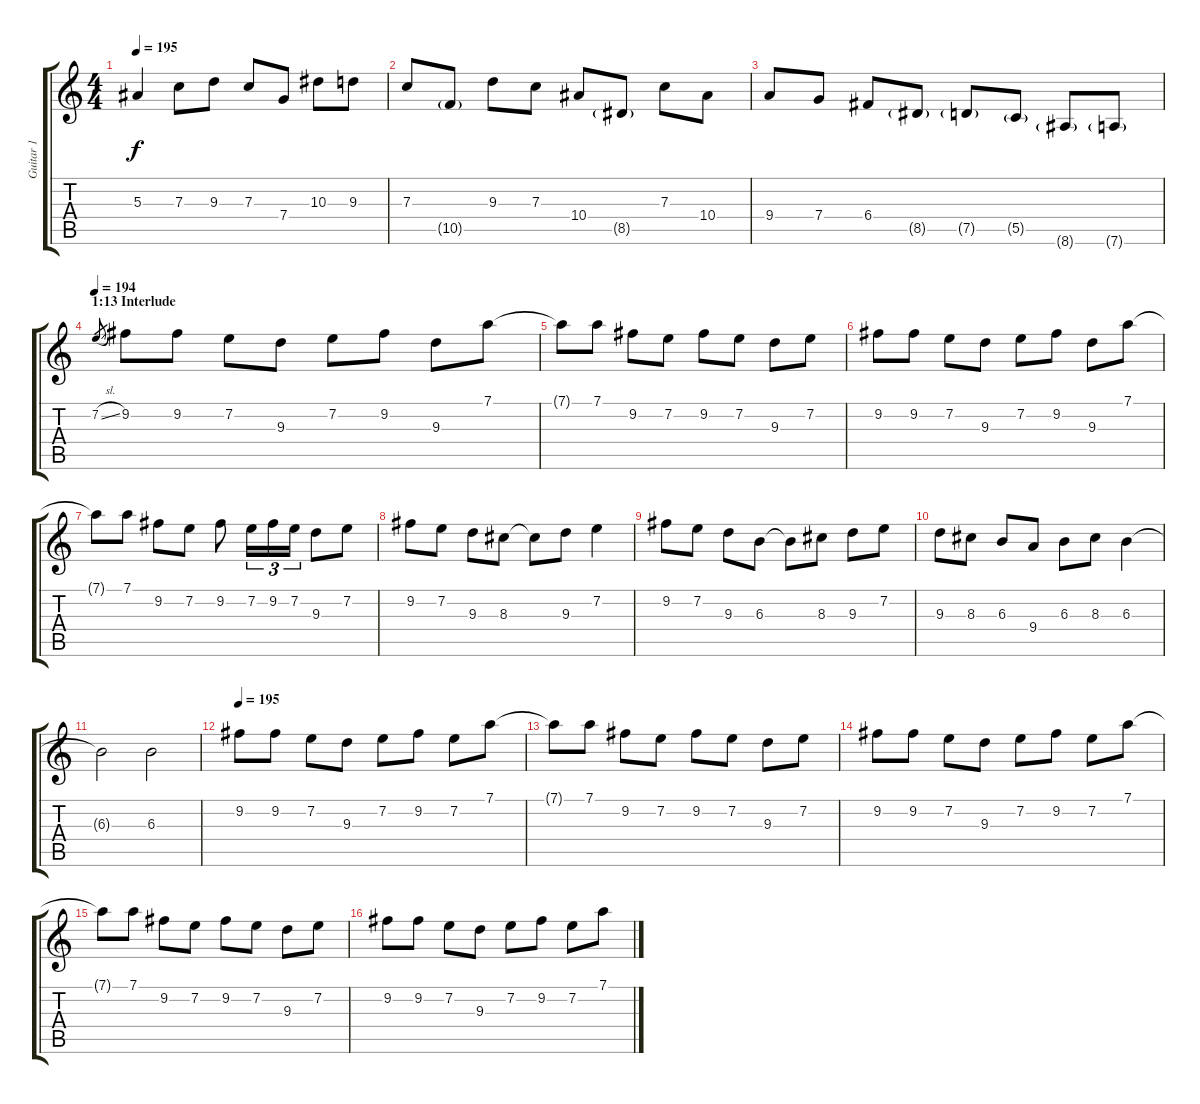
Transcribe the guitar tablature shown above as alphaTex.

\track ("Guitar 1" "Guitar 1") {instrument distortionguitar}
\staff {score tabs}
\tuning (D4 A3 F3 C3 G2 D2) {hide}
\ts (4 4)
\tempo 195
\clef g2
\ks c
5.3.4{dy f} 7.3.8 9.3.8 7.3.8 7.4.8 10.3.8 9.3.8 |
7.3.8 10.5{g}.8 9.3.8 7.3.8 10.4.8 8.5{g}.8 7.3.8 10.4.8 |
9.4.8 7.4.8 6.4.8 8.5{g}.8 7.5{g}.8 5.5{g}.8 8.6{g}.8 7.6{g}.8 |
\section ("" "1:13 Interlude")
\tempo 194
7.2{sl}.8{gr} 9.2.8{volume 15} 9.2.8 7.2.8 9.3.8 7.2.8 9.2.8 9.3.8 7.1.8 |
7.1{t}.8 7.1.8 9.2.8 7.2.8 9.2.8 7.2.8 9.3.8 7.2.8 |
9.2.8 9.2.8 7.2.8 9.3.8 7.2.8 9.2.8 9.3.8 7.1.8 |
7.1{t}.8 7.1.8 9.2.8 7.2.8 9.2.8 7.2.16{tu (3 2)} 9.2.16{tu (3 2)} 7.2.16{tu (3 2)} 9.3.8 7.2.8 |
9.2.8 7.2.8 9.3.8 8.3.8 8.3{t}.8 9.3.8 7.2.4 |
9.2.8 7.2.8 9.3.8 6.3.8 6.3{t}.8 8.3.8 9.3.8 7.2.8 |
9.3.8 8.3.8 6.3.8 9.4.8 6.3.8 8.3.8 6.3.4 |
6.3{t}.2 6.3.2 |
\tempo 195
9.2.8 9.2.8 7.2.8 9.3.8 7.2.8 9.2.8 7.2.8 7.1.8 |
7.1{t}.8 7.1.8 9.2.8 7.2.8 9.2.8 7.2.8 9.3.8 7.2.8 |
9.2.8 9.2.8 7.2.8 9.3.8 7.2.8 9.2.8 7.2.8 7.1.8 |
7.1{t}.8 7.1.8 9.2.8 7.2.8 9.2.8 7.2.8 9.3.8 7.2.8 |
9.2.8 9.2.8 7.2.8 9.3.8 7.2.8 9.2.8 7.2.8 7.1.8
